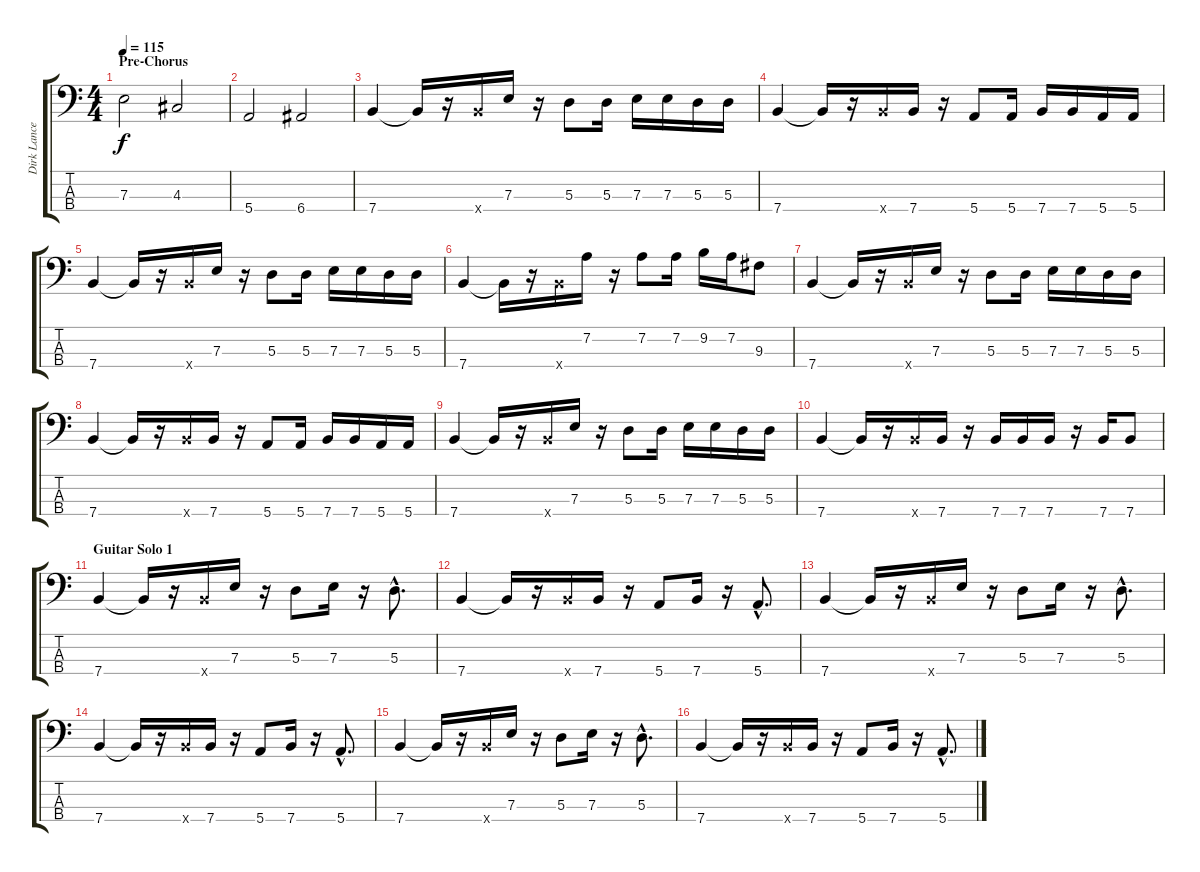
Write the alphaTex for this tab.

\track ("Dirk Lance - Bass" "Dirk Lance") {instrument electricbassfinger}
\staff {score tabs}
\tuning (G2 D2 A1 E1) {hide}
\ts (4 4)
\section ("" "Pre-Chorus")
\tempo 115
\clef f4
\ks c
7.3.2{dy f} 4.3.2 |
5.4.2 6.4.2 |
7.4.4 7.4{t}.16 r.16 7.4{x}.16 7.3.16 r.16 5.3.8 5.3.16 7.3.16 7.3.16 5.3.16 5.3.16 |
7.4.4 7.4{t}.16 r.16 7.4{x}.16 7.4.16 r.16 5.4.8 5.4.16 7.4.16 7.4.16 5.4.16 5.4.16 |
7.4.4 7.4{t}.16 r.16 7.4{x}.16 7.3.16 r.16 5.3.8 5.3.16 7.3.16 7.3.16 5.3.16 5.3.16 |
7.4.4 7.4{t}.16 r.16 7.4{x}.16 7.2.16 r.16 7.2.8 7.2.16 9.2.16 7.2.16 9.3.8 |
7.4.4 7.4{t}.16 r.16 7.4{x}.16 7.3.16 r.16 5.3.8 5.3.16 7.3.16 7.3.16 5.3.16 5.3.16 |
7.4.4 7.4{t}.16 r.16 7.4{x}.16 7.4.16 r.16 5.4.8 5.4.16 7.4.16 7.4.16 5.4.16 5.4.16 |
7.4.4 7.4{t}.16 r.16 7.4{x}.16 7.3.16 r.16 5.3.8 5.3.16 7.3.16 7.3.16 5.3.16 5.3.16 |
7.4.4 7.4{t}.16 r.16 7.4{x}.16 7.4.16 r.16 7.4.16 7.4.16 7.4.16 r.16 7.4.16 7.4.8 |
\section ("" "Guitar Solo 1")
7.4.4 7.4{t}.16 r.16 7.4{x}.16 7.3.16 r.16 5.3.8 7.3.16 r.16 5.3{hac}.8{d} |
7.4.4 7.4{t}.16 r.16 7.4{x}.16 7.4.16 r.16 5.4.8 7.4.16 r.16 5.4{hac}.8{d} |
7.4.4 7.4{t}.16 r.16 7.4{x}.16 7.3.16 r.16 5.3.8 7.3.16 r.16 5.3{hac}.8{d} |
7.4.4 7.4{t}.16 r.16 7.4{x}.16 7.4.16 r.16 5.4.8 7.4.16 r.16 5.4{hac}.8{d} |
7.4.4 7.4{t}.16 r.16 7.4{x}.16 7.3.16 r.16 5.3.8 7.3.16 r.16 5.3{hac}.8{d} |
7.4.4 7.4{t}.16 r.16 7.4{x}.16 7.4.16 r.16 5.4.8 7.4.16 r.16 5.4{hac}.8{d}
